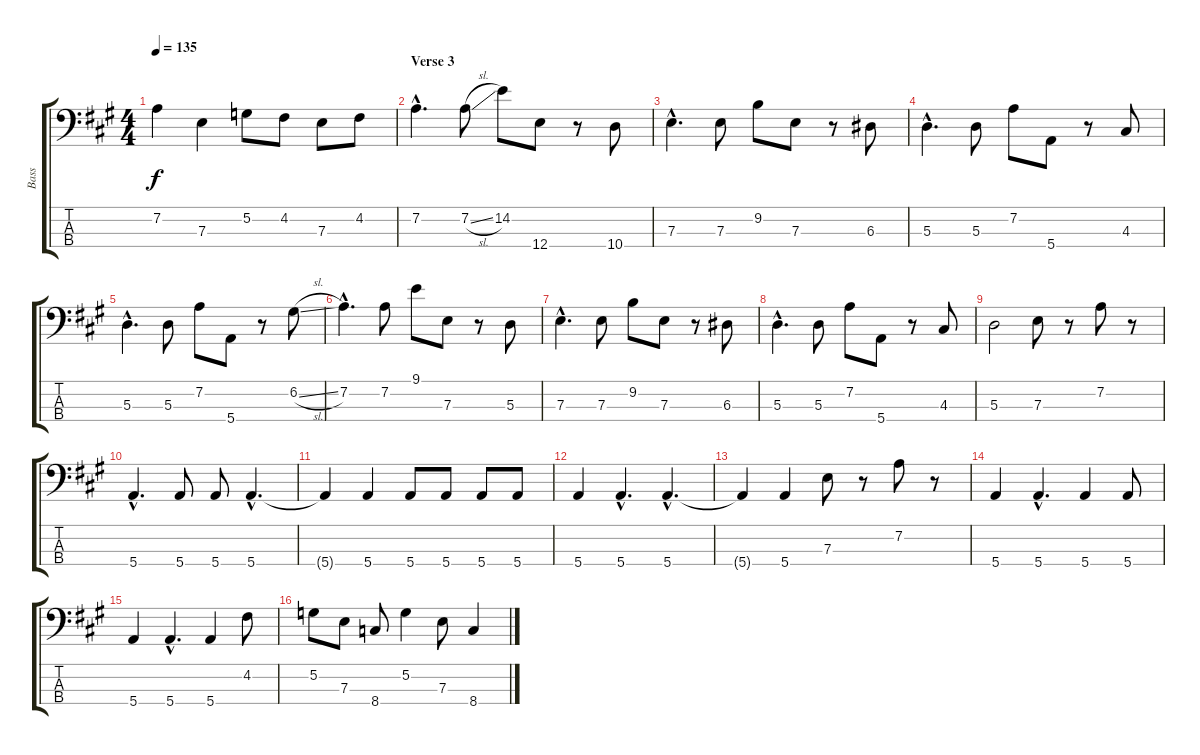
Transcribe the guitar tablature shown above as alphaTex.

\track ("Bass" "Bass") {instrument acousticbass}
\staff {score tabs}
\tuning (G2 D2 A1 E1) {hide}
\ts (4 4)
\tempo 135
\clef f4
\ks a
7.2{t}.4{dy f} 7.3.4 5.2.8 4.2.8 7.3.8 4.2.8 |
\section ("" "Verse 3")
7.2{hac}.4{d} 7.2{sl}.8 14.2.8 12.4.8 r.8 10.4.8 |
7.3{hac}.4{d} 7.3.8 9.2.8 7.3.8 r.8 6.3.8 |
5.3{hac}.4{d} 5.3.8 7.2.8 5.4.8 r.8 4.3.8 |
5.3{hac}.4{d} 5.3.8 7.2.8 5.4.8 r.8 6.2{sl}.8 |
7.2{hac}.4{d} 7.2.8 9.1.8 7.3.8 r.8 5.3.8 |
7.3{hac}.4{d} 7.3.8 9.2.8 7.3.8 r.8 6.3.8 |
5.3{hac}.4{d} 5.3.8 7.2.8 5.4.8 r.8 4.3.8 |
5.3.2 7.3.8 r.8 7.2.8 r.8 |
5.4{hac}.4{d} 5.4.8 5.4.8 5.4{hac}.4{d} |
5.4{t}.4 5.4.4 5.4.8 5.4.8 5.4.8 5.4.8 |
5.4.4 5.4{hac}.4{d} 5.4{hac}.4{d} |
5.4{t}.4 5.4.4 7.3.8 r.8 7.2.8 r.8 |
5.4.4 5.4{hac}.4{d} 5.4.4 5.4.8 |
5.4.4 5.4{hac}.4{d} 5.4.4 4.2.8 |
5.2.8 7.3.8 8.4.8 5.2.4 7.3.8 8.4.4
